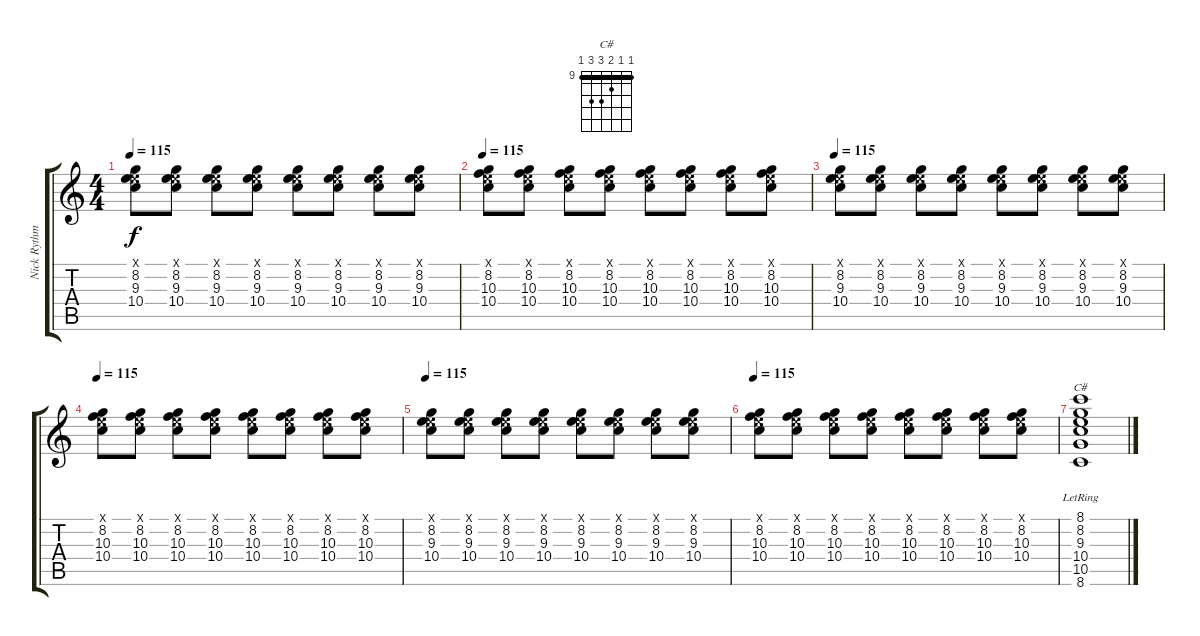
\track ("Nick Rythm Guitar" "Nick Rythm") {instrument distortionguitar}
\staff {score tabs}
\tuning (E4 B3 G3 D3 A2 E2) {hide}
\chord ("C#" 9 9 10 11 11 9) {firstfret 9 barre 9}
\ts (4 4)
\tempo 115
\clef g2
\ks c
(0.1{x} 8.2 9.3 10.4).8{dy f} (0.1{x} 8.2 9.3 10.4).8 (0.1{x} 8.2 9.3 10.4).8 (0.1{x} 8.2 9.3 10.4).8 (0.1{x} 8.2 9.3 10.4).8 (0.1{x} 8.2 9.3 10.4).8 (0.1{x} 8.2 9.3 10.4).8 (0.1{x} 8.2 9.3 10.4).8 |
\tempo 115
(0.1{x} 8.2 10.3 10.4).8 (0.1{x} 8.2 10.3 10.4).8 (0.1{x} 8.2 10.3 10.4).8 (0.1{x} 8.2 10.3 10.4).8 (0.1{x} 8.2 10.3 10.4).8 (0.1{x} 8.2 10.3 10.4).8 (0.1{x} 8.2 10.3 10.4).8 (0.1{x} 8.2 10.3 10.4).8 |
\tempo 115
(0.1{x} 8.2 9.3 10.4).8 (0.1{x} 8.2 9.3 10.4).8 (0.1{x} 8.2 9.3 10.4).8 (0.1{x} 8.2 9.3 10.4).8 (0.1{x} 8.2 9.3 10.4).8 (0.1{x} 8.2 9.3 10.4).8 (0.1{x} 8.2 9.3 10.4).8 (0.1{x} 8.2 9.3 10.4).8 |
\tempo 115
(0.1{x} 8.2 10.3 10.4).8 (0.1{x} 8.2 10.3 10.4).8 (0.1{x} 8.2 10.3 10.4).8 (0.1{x} 8.2 10.3 10.4).8 (0.1{x} 8.2 10.3 10.4).8 (0.1{x} 8.2 10.3 10.4).8 (0.1{x} 8.2 10.3 10.4).8 (0.1{x} 8.2 10.3 10.4).8 |
\tempo 115
(0.1{x} 8.2 9.3 10.4).8 (0.1{x} 8.2 9.3 10.4).8 (0.1{x} 8.2 9.3 10.4).8 (0.1{x} 8.2 9.3 10.4).8 (0.1{x} 8.2 9.3 10.4).8 (0.1{x} 8.2 9.3 10.4).8 (0.1{x} 8.2 9.3 10.4).8 (0.1{x} 8.2 9.3 10.4).8 |
\tempo 115
(0.1{x} 8.2 10.3 10.4).8 (0.1{x} 8.2 10.3 10.4).8 (0.1{x} 8.2 10.3 10.4).8 (0.1{x} 8.2 10.3 10.4).8 (0.1{x} 8.2 10.3 10.4).8 (0.1{x} 8.2 10.3 10.4).8 (0.1{x} 8.2 10.3 10.4).8 (0.1{x} 8.2 10.3 10.4).8 |
(8.1 8.2 9.3 10.4{lr} 10.5 8.6).1{ch "C#"}
